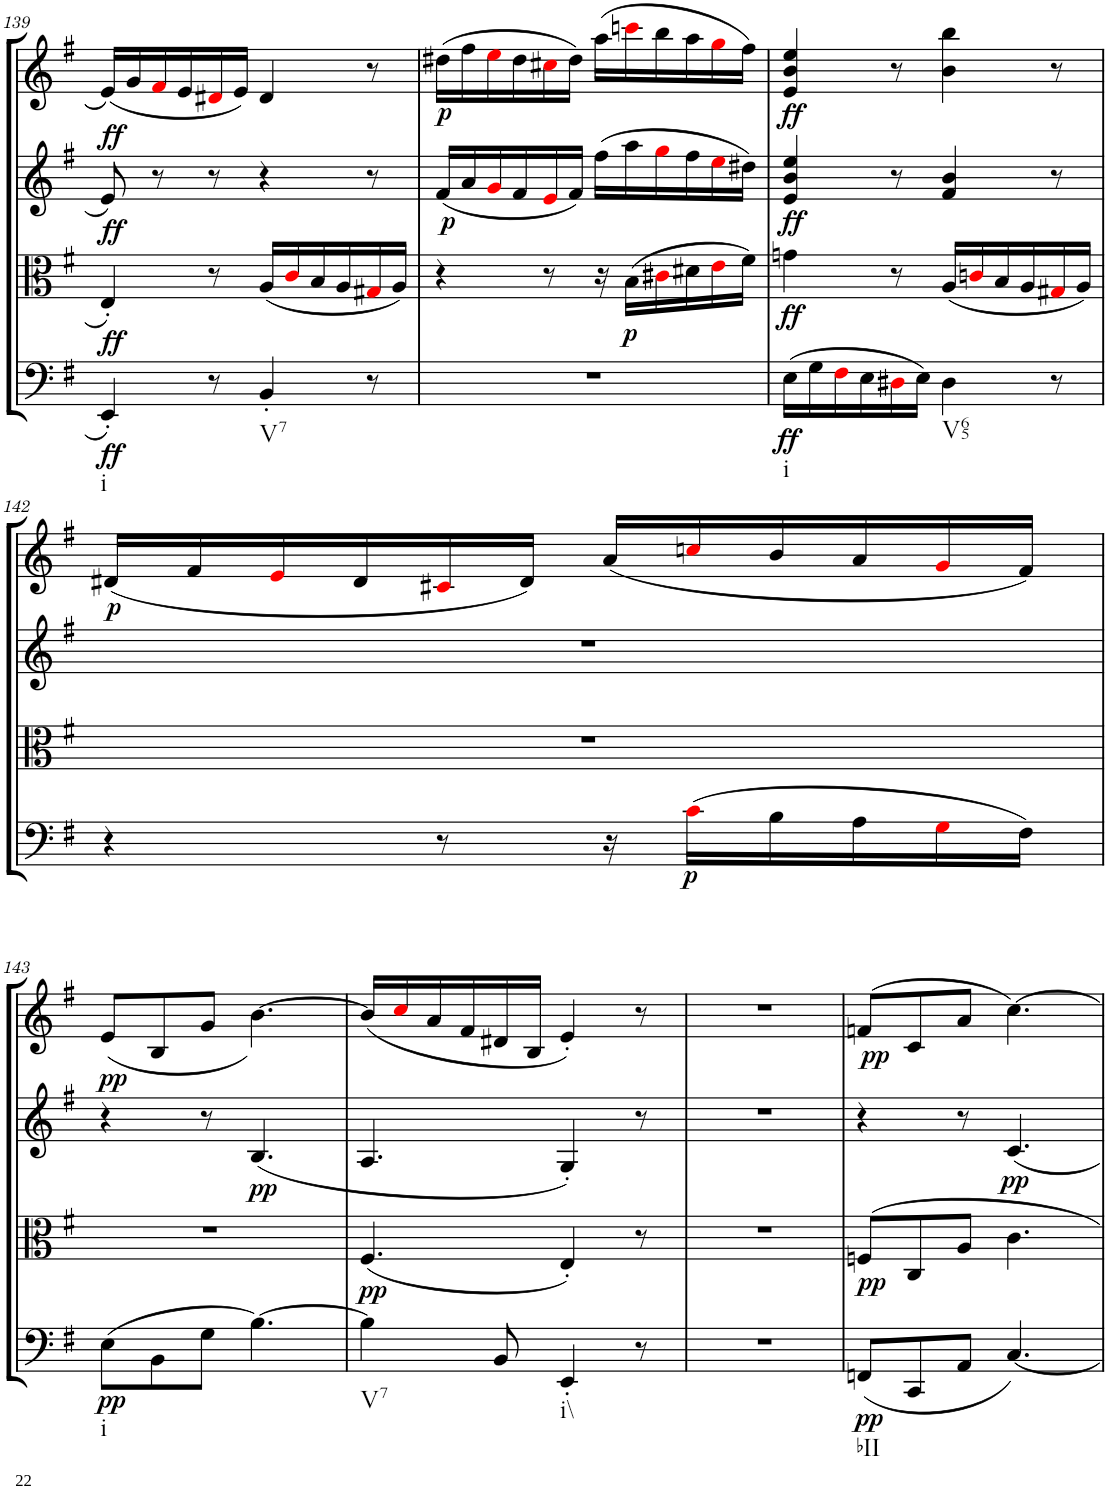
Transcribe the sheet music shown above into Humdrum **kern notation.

**kern	**dynam	**kern	**dynam	**kern	**dynam	**kern	**dynam
*part4	*part4	*part3	*part3	*part2	*part2	*part1	*part1
*staff4	*staff4	*staff3	*staff3	*staff2	*staff2	*staff1	*staff1
*I"Violoncello.	*	*I"Viola	*	*I"Violin II.	*	*I"Violin I.	*
*I'Vc	*	*I'Vla	*	*I'Vln	*	*I'Vln	*
!!LO:PB:g=z
*clefF4	*	*clefC3	*	*clefG2	*	*clefG2	*
*k[f#]	*	*k[f#]	*	*k[f#]	*	*k[f#]	*
*M6/8	*	*M6/8	*	*M6/8	*	*M6/8	*
=139	=139	=139	=139	=139	=139	=139	=139
!LO:TX:b:t=i	!	!	!	!	!	!	!
!	!LO:DY:a	!	!	!	!	!	!
!	!LO:DY:n=1:b	!	!LO:DY:a	!	!LO:DY:a	!	!
4EE'/	ff ff	4E'/	ff	8e/	ff	(16e/LL	.
.	.	.	.	.	.	16g/	.
.	.	.	.	8r	.	16f#i/	.
.	.	.	.	.	.	16e/	.
8r	.	8r	.	8r	.	16d#Xi/	.
.	.	.	.	.	.	16e/JJ)	.
!LO:TX:b:t=V7	!	!	!	!	!	!	!
4BB'/	.	(16A/LL	.	4r	.	4d#/	.
.	.	16ci/	.	.	.	.	.
.	.	16B/	.	.	.	.	.
.	.	16A/	.	.	.	.	.
8r	.	16G#Xi/	.	8r	.	8r	.
.	.	16A/JJ)	.	.	.	.	.
=140	=140	=140	=140	=140	=140	=140	=140
!	!	!	!	!	!LO:DY:b	!	!LO:DY:b
2.r	.	4r	.	(16f#/LL	p	(16dd#X\LL	p
.	.	.	.	16a/	.	16ff#\	.
.	.	.	.	16gi/	.	16eei\	.
.	.	.	.	16f#/	.	16dd#\	.
.	.	8r	.	16ei/	.	16cc#Xi\	.
.	.	.	.	16f#/JJ)	.	16dd#\JJ)	.
.	.	16r	.	(16ff#\LL	.	(16aa\LL	.
!	!	!	!LO:DY:b	!	!	!	!
.	.	(16B\LL	p	16aa\	.	16cccni\	.
.	.	16c#Xi\	.	16ggi\	.	16bb\	.
.	.	16d#X\	.	16ff#\	.	16aa\	.
.	.	16ei\	.	16eei\	.	16ggi\	.
.	.	16f#\JJ)	.	16dd#X\JJ)	.	16ff#\JJ)	.
=141	=141	=141	=141	=141	=141	=141	=141
!LO:TX:b:t=i	!	!	!	!	!	!	!
!	!LO:DY:b	!	!LO:DY:b	!	!LO:DY:b	!	!LO:DY:b
(16E\LL	ff	4gn\	ff	4e/ 4b/ 4ee/	ff	4e/ 4b/ 4ee/	ff
16G\	.	.	.	.	.	.	.
16F#i\	.	.	.	.	.	.	.
16E\	.	.	.	.	.	.	.
16D#Xi\	.	8r	.	8r	.	8r	.
16E\JJ)	.	.	.	.	.	.	.
!LO:TX:b:t=V65	!	!	!	!	!	!	!
4D#\	.	(16A/LL	.	4f#/ 4b/	.	4b\ 4bb\	.
.	.	16cni/	.	.	.	.	.
.	.	16B/	.	.	.	.	.
.	.	16A/	.	.	.	.	.
8r	.	16G#Xi/	.	8r	.	8r	.
.	.	16A/JJ)	.	.	.	.	.
!!LO:LB:g=z
=142	=142	=142	=142	=142	=142	=142	=142
!	!	!	!	!	!	!	!LO:DY:b
4r	.	2.r	.	2.r	.	(16d#X/LL	p
.	.	.	.	.	.	16f#/	.
.	.	.	.	.	.	16ei/	.
.	.	.	.	.	.	16d#/	.
8r	.	.	.	.	.	16c#Xi/	.
.	.	.	.	.	.	16d#/JJ)	.
16r	.	.	.	.	.	(16a/LL	.
!	!LO:DY:b	!	!	!	!	!	!
(16ci\LL	p	.	.	.	.	16ccni/	.
16B\	.	.	.	.	.	16b/	.
16A\	.	.	.	.	.	16a/	.
16Gi\	.	.	.	.	.	16gi/	.
16F#\JJ)	.	.	.	.	.	16f#/JJ)	.
!!LO:LB:g=z
=143	=143	=143	=143	=143	=143	=143	=143
!LO:TX:b:t=i	!	!	!	!	!	!	!
!	!LO:DY:b	!	!	!	!	!	!LO:DY:b
(8E\L	pp	2.r	.	4r	.	(<8e/L	pp
8BB\	.	.	.	.	.	8B/	.
8G\J	.	.	.	8r	.	8g/J	.
!	!	!	!	!	!LO:DY:b	!	!
[4.B\)	.	.	.	(4.B/	pp	[4.b\)	.
=144	=144	=144	=144	=144	=144	=144	=144
!LO:TX:b:t=V7	!	!	!	!	!	!	!
!	!	!	!LO:DY:b	!	!	!	!
4B\]	.	(4.F#/	pp	4.A/	.	(16b/LL]	.
.	.	.	.	.	.	16cci/	.
.	.	.	.	.	.	16a/	.
.	.	.	.	.	.	16f#/	.
8BB/	.	.	.	.	.	16d#X/	.
.	.	.	.	.	.	16B/JJ	.
!LO:TX:b:t=i\\	!	!	!	!	!	!	!
4EE'/	.	4E'/)	.	4G'/)	.	4e'/)	.
8r	.	8r	.	8r	.	8r	.
=145	=145	=145	=145	=145	=145	=145	=145
2.r	.	2.r	.	2.r	.	2.r	.
=146	=146	=146	=146	=146	=146	=146	=146
!LO:TX:b:t=bII	!	!	!	!	!	!	!
!	!LO:DY:b	!	!LO:DY:b	!	!	!	!LO:DY:b
(8FFn/L	pp	8Fn/L	pp	4r	.	(8fn/L	pp
8CC/	.	8C/	.	.	.	8c/	.
8AA/J	.	8A/J	.	8r	.	8a/J	.
!	!	!	!	!	!LO:DY:b	!	!
[4.C/)	.	4.c\	.	4.c/	pp	[4.cc\)	.
=	=	=	=	=	=	=	=
*-	*-	*-	*-	*-	*-	*-	*-
